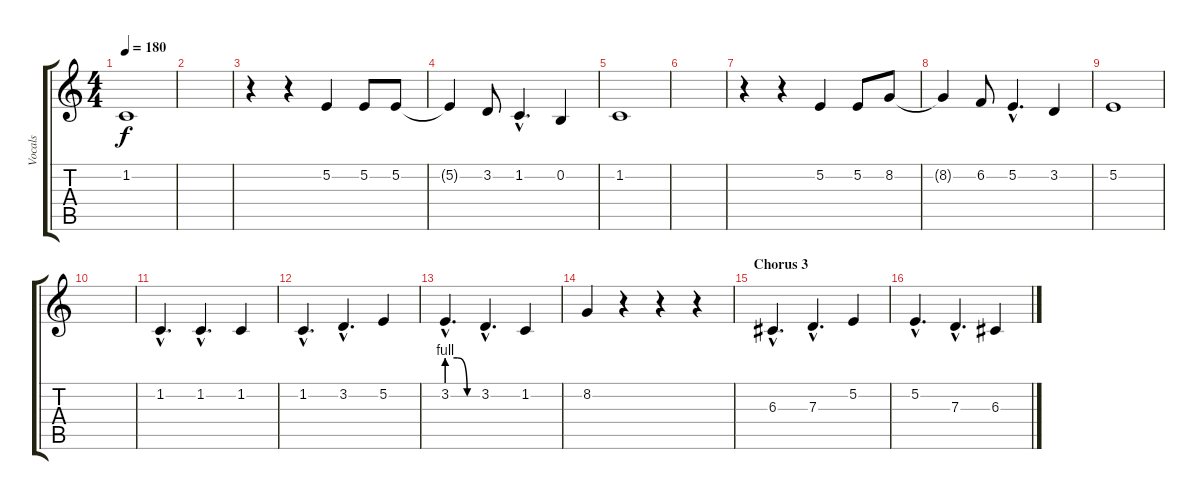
\track ("Vocals" "Vocals") {instrument lead2sawtooth}
\staff {score tabs}
\tuning (E4 B3 G3 D3 A2 E2) {hide}
\ts (4 4)
\tempo 180
\clef g2
\ks c
1.2.1{dy f} |
|
r.4 r.4 5.2.4 5.2.8 5.2.8 |
5.2{t}.4 3.2.8 1.2{hac}.4{d} 0.2.4 |
1.2.1 |
|
r.4 r.4 5.2.4 5.2.8 8.2.8 |
8.2{t}.4 6.2.8 5.2{hac}.4{d} 3.2.4 |
5.2.1 |
|
1.2{hac}.4{d} 1.2{hac}.4{d} 1.2.4 |
1.2{hac}.4{d} 3.2{hac}.4{d} 5.2.4 |
3.2{be (custom 0 4 20 4 40 0 60 0) hac}.4{d} 3.2{hac}.4{d} 1.2.4 |
8.2.4 r.4 r.4 r.4 |
\section ("" "Chorus 3")
6.3{hac}.4{d} 7.3{hac}.4{d} 5.2.4 |
5.2{hac}.4{d} 7.3{hac}.4{d} 6.3.4
